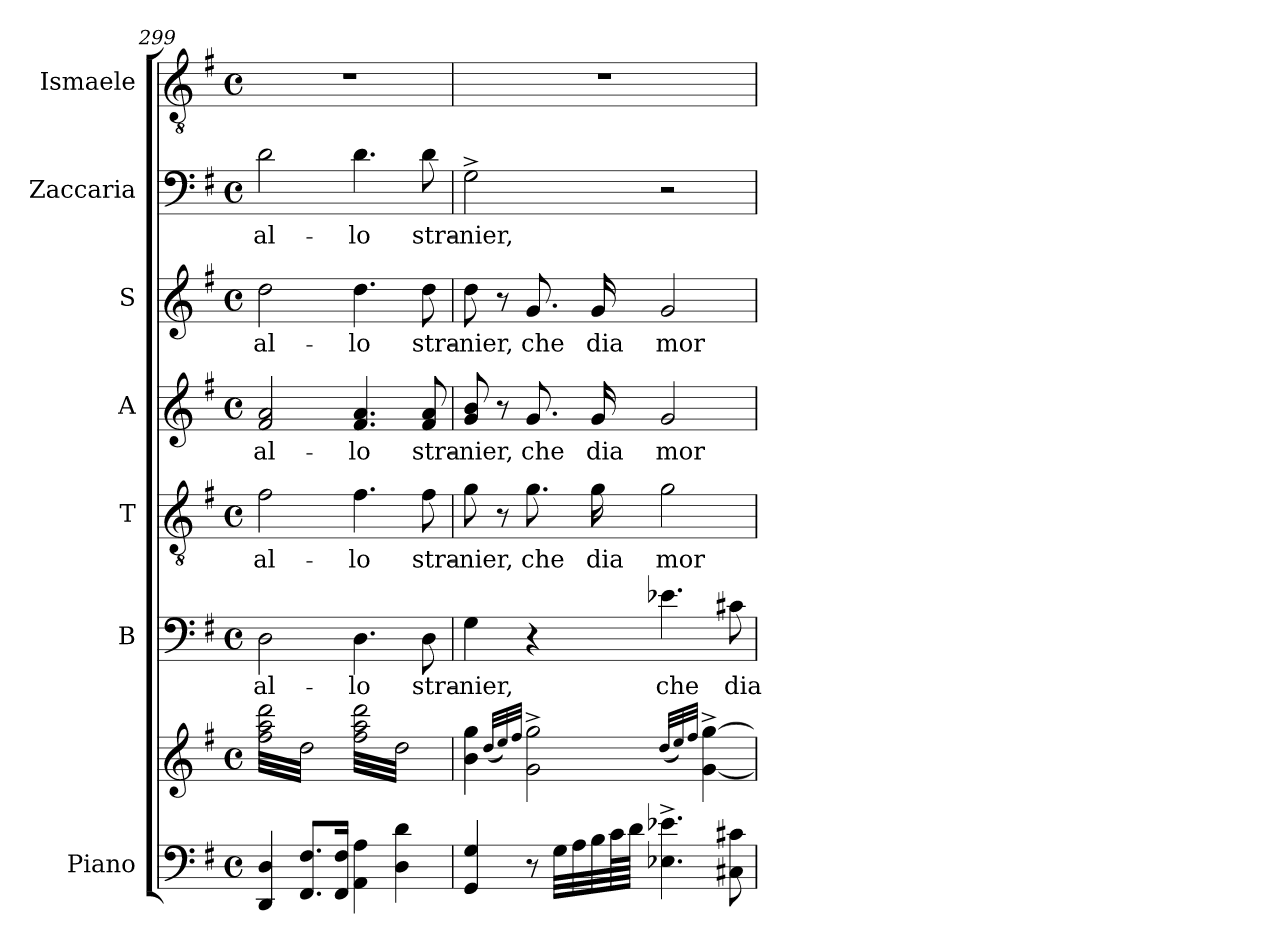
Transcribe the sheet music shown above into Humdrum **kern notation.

**kern	**kern	**kern	**text	**kern	**text	**kern	**text	**kern	**text	**kern	**text	**kern
*part7	*part7	*part6	*part6	*part5	*part5	*part4	*part4	*part3	*part3	*part2	*part2	*part1
*staff8	*staff7	*staff6	*staff6	*staff5	*staff5	*staff4	*staff4	*staff3	*staff3	*staff2	*staff2	*staff1
*I"Piano	*	*I"B	*	*I"T	*	*I"A	*	*I"S	*	*I"Zaccaria	*	*I"Ismaele
*I'Pno	*	*I'B	*	*I'T	*	*I'A	*	*I'S	*	*	*	*
*clefF4	*clefG2	*clefF4	*	*clefGv2	*	*clefG2	*	*clefG2	*	*clefF4	*	*clefGv2
*k[f#]	*k[f#]	*k[f#]	*	*k[f#]	*	*k[f#]	*	*k[f#]	*	*k[f#]	*	*k[f#]
*M4/4	*M4/4	*M4/4	*	*M4/4	*	*M4/4	*	*M4/4	*	*M4/4	*	*M4/4
*met(c)	*met(c)	*met(c)	*	*met(c)	*	*met(c)	*	*met(c)	*	*met(c)	*	*met(c)
=299	=299	=299	=299	=299	=299	=299	=299	=299	=299	=299	=299	=299
!	!	!	!LO:LY:b	!	!LO:LY:b	!	!LO:LY:b	!	!LO:LY:b	!	!LO:LY:b	!
*	*tremolo	*	*	*	*	*	*	*	*	*	*	*
4DD/ 4D/	32ff#\ 32aa\ 32ddd\LLL	2D\	al-	2f#\	al-	2f#/ 2a/	al-	2dd\	al-	2d\	al-	1r
.	32dd\	.	.	.	.	.	.	.	.	.	.	.
.	32ff#\ 32aa\ 32ddd\	.	.	.	.	.	.	.	.	.	.	.
.	32dd\	.	.	.	.	.	.	.	.	.	.	.
.	32ff#\ 32aa\ 32ddd\	.	.	.	.	.	.	.	.	.	.	.
.	32dd\	.	.	.	.	.	.	.	.	.	.	.
.	32ff#\ 32aa\ 32ddd\	.	.	.	.	.	.	.	.	.	.	.
.	32dd\	.	.	.	.	.	.	.	.	.	.	.
8.FF#/ 8.F#/L	32ff#\ 32aa\ 32ddd\	.	.	.	.	.	.	.	.	.	.	.
.	32dd\	.	.	.	.	.	.	.	.	.	.	.
.	32ff#\ 32aa\ 32ddd\	.	.	.	.	.	.	.	.	.	.	.
.	32dd\	.	.	.	.	.	.	.	.	.	.	.
.	32ff#\ 32aa\ 32ddd\	.	.	.	.	.	.	.	.	.	.	.
.	32dd\	.	.	.	.	.	.	.	.	.	.	.
16FF#/ 16F#/Jk	32ff#\ 32aa\ 32ddd\	.	.	.	.	.	.	.	.	.	.	.
.	32dd\JJJ	.	.	.	.	.	.	.	.	.	.	.
!	!	!	!LO:LY:b	!	!LO:LY:b	!	!LO:LY:b	!	!LO:LY:b	!	!LO:LY:b	!
4AA\ 4A\	32ff#\ 32aa\ 32ddd\LLL	4.D\	-lo	4.f#\	-lo	4.f#/ 4.a/	-lo	4.dd\	-lo	4.d\	-lo	.
.	32dd\	.	.	.	.	.	.	.	.	.	.	.
.	32ff#\ 32aa\ 32ddd\	.	.	.	.	.	.	.	.	.	.	.
.	32dd\	.	.	.	.	.	.	.	.	.	.	.
.	32ff#\ 32aa\ 32ddd\	.	.	.	.	.	.	.	.	.	.	.
.	32dd\	.	.	.	.	.	.	.	.	.	.	.
.	32ff#\ 32aa\ 32ddd\	.	.	.	.	.	.	.	.	.	.	.
.	32dd\	.	.	.	.	.	.	.	.	.	.	.
4D\ 4d\	32ff#\ 32aa\ 32ddd\	.	.	.	.	.	.	.	.	.	.	.
.	32dd\	.	.	.	.	.	.	.	.	.	.	.
.	32ff#\ 32aa\ 32ddd\	.	.	.	.	.	.	.	.	.	.	.
.	32dd\	.	.	.	.	.	.	.	.	.	.	.
!	!	!	!LO:LY:b	!	!LO:LY:b	!	!LO:LY:b	!	!LO:LY:b	!	!LO:LY:b	!
.	32ff#\ 32aa\ 32ddd\	8D\	stra-	8f#\	stra-	8f#/ 8a/	stra-	8dd\	stra-	8d\	stra-	.
.	32dd\	.	.	.	.	.	.	.	.	.	.	.
.	32ff#\ 32aa\ 32ddd\	.	.	.	.	.	.	.	.	.	.	.
.	32dd\JJJ	.	.	.	.	.	.	.	.	.	.	.
*	*Xtremolo	*	*	*	*	*	*	*	*	*	*	*
=300	=300	=300	=300	=300	=300	=300	=300	=300	=300	=300	=300	=300
!	!	!	!LO:LY:b	!	!LO:LY:b	!	!LO:LY:b	!	!LO:LY:b	!	!LO:LY:b	!
4GG/ 4G/	4b\ 4gg\	4G\	-nier,	8g\	-nier,	8g/ 8b/	-nier,	8dd\	-nier,	2G^\	-nier,	1r
.	.	.	.	.	.	.	.	.	.	.	.	.
.	.	.	.	.	.	.	.	.	.	.	.	.
.	.	.	.	.	.	.	.	.	.	.	.	.
.	.	.	.	8r	.	8r	.	8r	.	.	.	.
.	.	.	.	.	.	.	.	.	.	.	.	.
.	.	.	.	.	.	.	.	.	.	.	.	.
.	.	.	.	.	.	.	.	.	.	.	.	.
.	(32qdd/LLL	.	.	.	.	.	.	.	.	.	.	.
.	32qee/)	.	.	.	.	.	.	.	.	.	.	.
.	32qff#/JJJ	.	.	.	.	.	.	.	.	.	.	.
!	!	!	!	!	!LO:LY:b	!	!LO:LY:b	!	!LO:LY:b	!	!	!
8r	2g\^ 2gg\^	4r	.	8.g\	che	8.g/	che	8.g/	che	.	.	.
32G\LLL	.	.	.	.	.	.	.	.	.	.	.	.
32A\	.	.	.	.	.	.	.	.	.	.	.	.
!	!	!	!	!	!LO:LY:b	!	!LO:LY:b	!	!LO:LY:b	!	!	!
32B\	.	.	.	16g\	dia	16g/	dia	16g/	dia	.	.	.
64c\L	.	.	.	.	.	.	.	.	.	.	.	.
64d\JJJJ	.	.	.	.	.	.	.	.	.	.	.	.
!	!	!	!LO:LY:b	!	!LO:LY:b	!	!LO:LY:b	!	!LO:LY:b	!	!	!
4.E-X\^ 4.e-X\^	.	4.e-X\	che	2g\	mor-	2g/	mor-	2g/	mor-	2r	.	.
.	(32qdd/LLL	.	.	.	.	.	.	.	.	.	.	.
.	32qee/)	.	.	.	.	.	.	.	.	.	.	.
.	32qff#/JJJ	.	.	.	.	.	.	.	.	.	.	.
.	[4g\^ [4gg\^	.	.	.	.	.	.	.	.	.	.	.
!	!	!	!LO:LY:b	!	!	!	!	!	!	!	!	!
8C#X\ 8c#X\	.	8c#X\	dia	.	.	.	.	.	.	.	.	.
=	=	=	=	=	=	=	=	=	=	=	=	=
*-	*-	*-	*-	*-	*-	*-	*-	*-	*-	*-	*-	*-
